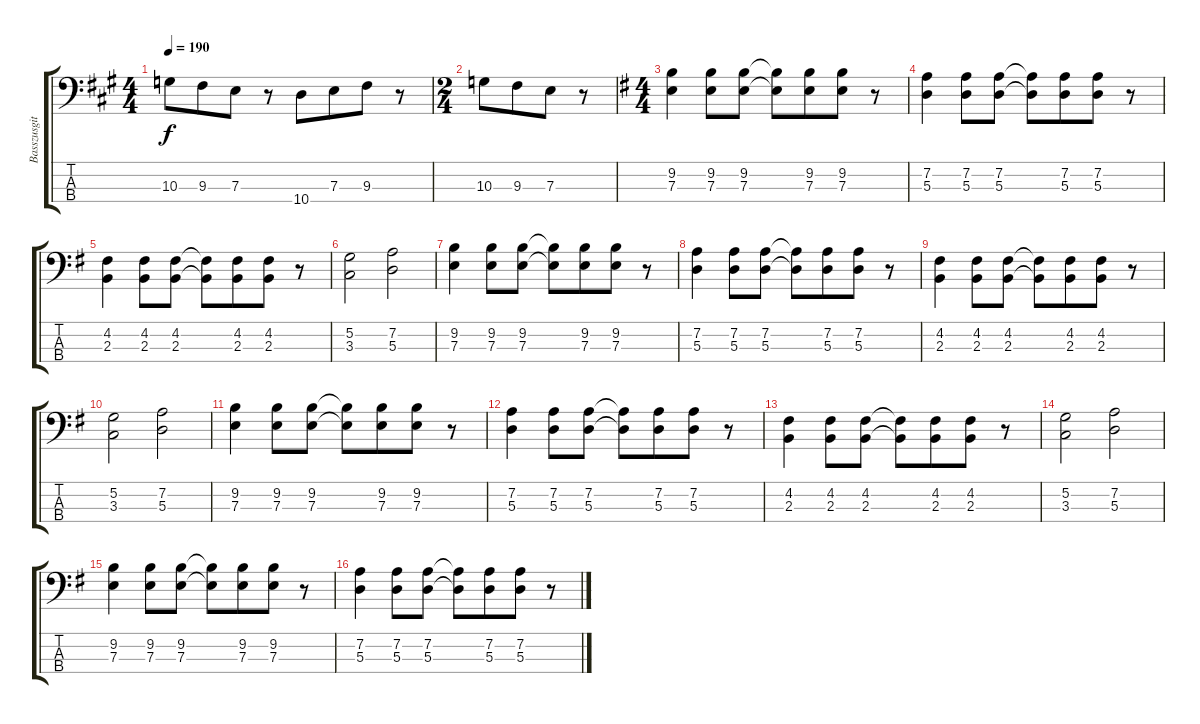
\track ("Basszusgitár (Steve Harris)" "Basszusgit") {instrument electricbasspick}
\staff {score tabs}
\tuning (G2 D2 A1 E1) {hide}
\ts (4 4)
\tempo 190
\clef f4
\ks a
10.3.8{dy f} 9.3.8{beam merge} 7.3.8 r.8 10.4.8 7.3.8{beam merge} 9.3.8 r.8 |
\ts (2 4)
10.3.8 9.3.8{beam merge} 7.3.8 r.8 |
\ts (4 4)
\ks g
(9.2 7.3).4 (9.2 7.3).8 (9.2 7.3).8 (9.2{t} 7.3{t}).8 (9.2 7.3).8{beam merge} (9.2 7.3).8 r.8 |
(7.2 5.3).4 (7.2 5.3).8 (7.2 5.3).8 (7.2{t} 5.3{t}).8 (7.2 5.3).8{beam merge} (7.2 5.3).8 r.8 |
(4.2 2.3).4 (4.2 2.3).8 (4.2 2.3).8 (4.2{t} 2.3{t}).8 (4.2 2.3).8{beam merge} (4.2 2.3).8 r.8 |
(5.2 3.3).2 (7.2 5.3).2 |
(9.2 7.3).4 (9.2 7.3).8 (9.2 7.3).8 (9.2{t} 7.3{t}).8 (9.2 7.3).8{beam merge} (9.2 7.3).8 r.8 |
(7.2 5.3).4 (7.2 5.3).8 (7.2 5.3).8 (7.2{t} 5.3{t}).8 (7.2 5.3).8{beam merge} (7.2 5.3).8 r.8 |
(4.2 2.3).4 (4.2 2.3).8 (4.2 2.3).8 (4.2{t} 2.3{t}).8 (4.2 2.3).8{beam merge} (4.2 2.3).8 r.8 |
(5.2 3.3).2 (7.2 5.3).2 |
(9.2 7.3).4 (9.2 7.3).8 (9.2 7.3).8 (9.2{t} 7.3{t}).8 (9.2 7.3).8{beam merge} (9.2 7.3).8 r.8 |
(7.2 5.3).4 (7.2 5.3).8 (7.2 5.3).8 (7.2{t} 5.3{t}).8 (7.2 5.3).8{beam merge} (7.2 5.3).8 r.8 |
(4.2 2.3).4 (4.2 2.3).8 (4.2 2.3).8 (4.2{t} 2.3{t}).8 (4.2 2.3).8{beam merge} (4.2 2.3).8 r.8 |
(5.2 3.3).2 (7.2 5.3).2 |
(9.2 7.3).4 (9.2 7.3).8 (9.2 7.3).8 (9.2{t} 7.3{t}).8 (9.2 7.3).8{beam merge} (9.2 7.3).8 r.8 |
(7.2 5.3).4 (7.2 5.3).8 (7.2 5.3).8 (7.2{t} 5.3{t}).8 (7.2 5.3).8{beam merge} (7.2 5.3).8 r.8
